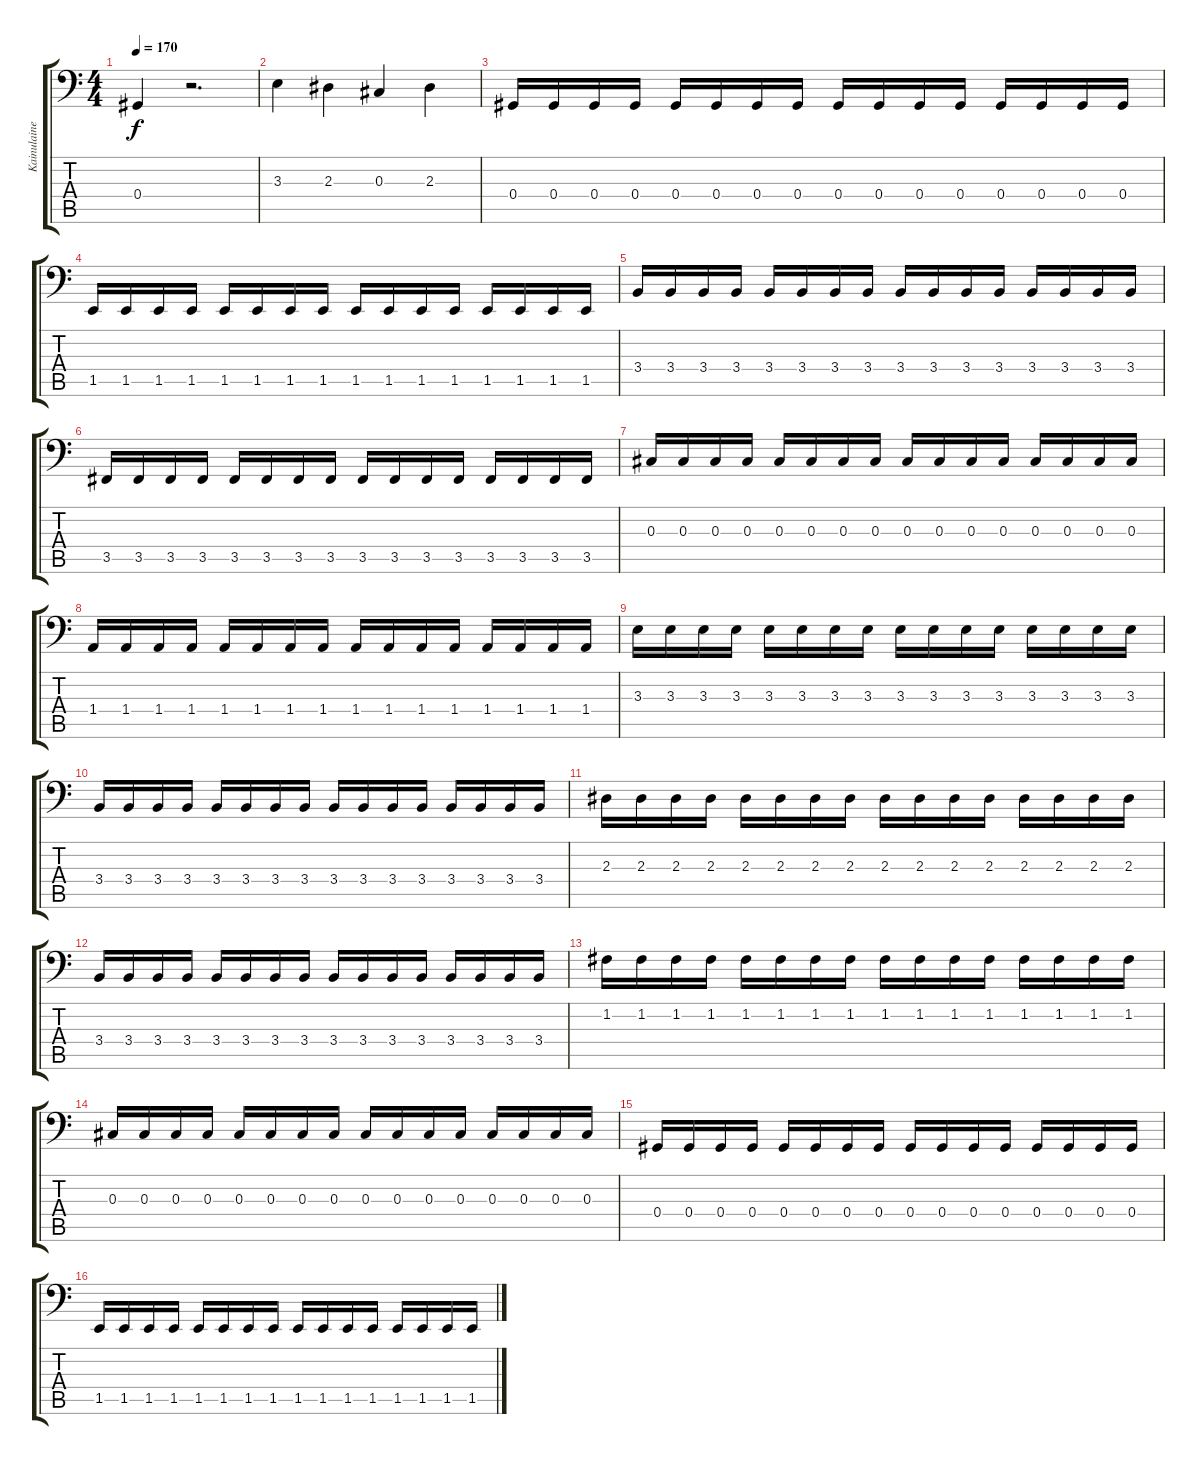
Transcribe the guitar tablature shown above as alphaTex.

\track ("Kainulainen" "Kainulaine") {instrument electricbassfinger}
\staff {score tabs}
\tuning (Bb2 F2 Db2 Ab1 Eb1 Bb0) {hide}
\ts (4 4)
\tempo 170
\clef f4
\ks c
0.4.4{dy f} r.2{d} |
3.3.4 2.3.4 0.3.4 2.3.4 |
0.4.16 0.4.16 0.4.16 0.4.16 0.4.16 0.4.16 0.4.16 0.4.16 0.4.16 0.4.16 0.4.16 0.4.16 0.4.16 0.4.16 0.4.16 0.4.16 |
1.5.16 1.5.16 1.5.16 1.5.16 1.5.16 1.5.16 1.5.16 1.5.16 1.5.16 1.5.16 1.5.16 1.5.16 1.5.16 1.5.16 1.5.16 1.5.16 |
3.4.16 3.4.16 3.4.16 3.4.16 3.4.16 3.4.16 3.4.16 3.4.16 3.4.16 3.4.16 3.4.16 3.4.16 3.4.16 3.4.16 3.4.16 3.4.16 |
3.5.16 3.5.16 3.5.16 3.5.16 3.5.16 3.5.16 3.5.16 3.5.16 3.5.16 3.5.16 3.5.16 3.5.16 3.5.16 3.5.16 3.5.16 3.5.16 |
0.3.16 0.3.16 0.3.16 0.3.16 0.3.16 0.3.16 0.3.16 0.3.16 0.3.16 0.3.16 0.3.16 0.3.16 0.3.16 0.3.16 0.3.16 0.3.16 |
1.4.16 1.4.16 1.4.16 1.4.16 1.4.16 1.4.16 1.4.16 1.4.16 1.4.16 1.4.16 1.4.16 1.4.16 1.4.16 1.4.16 1.4.16 1.4.16 |
3.3.16 3.3.16 3.3.16 3.3.16 3.3.16 3.3.16 3.3.16 3.3.16 3.3.16 3.3.16 3.3.16 3.3.16 3.3.16 3.3.16 3.3.16 3.3.16 |
3.4.16 3.4.16 3.4.16 3.4.16 3.4.16 3.4.16 3.4.16 3.4.16 3.4.16 3.4.16 3.4.16 3.4.16 3.4.16 3.4.16 3.4.16 3.4.16 |
2.3.16 2.3.16 2.3.16 2.3.16 2.3.16 2.3.16 2.3.16 2.3.16 2.3.16 2.3.16 2.3.16 2.3.16 2.3.16 2.3.16 2.3.16 2.3.16 |
3.4.16 3.4.16 3.4.16 3.4.16 3.4.16 3.4.16 3.4.16 3.4.16 3.4.16 3.4.16 3.4.16 3.4.16 3.4.16 3.4.16 3.4.16 3.4.16 |
1.2.16 1.2.16 1.2.16 1.2.16 1.2.16 1.2.16 1.2.16 1.2.16 1.2.16 1.2.16 1.2.16 1.2.16 1.2.16 1.2.16 1.2.16 1.2.16 |
0.3.16 0.3.16 0.3.16 0.3.16 0.3.16 0.3.16 0.3.16 0.3.16 0.3.16 0.3.16 0.3.16 0.3.16 0.3.16 0.3.16 0.3.16 0.3.16 |
0.4.16 0.4.16 0.4.16 0.4.16 0.4.16 0.4.16 0.4.16 0.4.16 0.4.16 0.4.16 0.4.16 0.4.16 0.4.16 0.4.16 0.4.16 0.4.16 |
1.5.16 1.5.16 1.5.16 1.5.16 1.5.16 1.5.16 1.5.16 1.5.16 1.5.16 1.5.16 1.5.16 1.5.16 1.5.16 1.5.16 1.5.16 1.5.16
